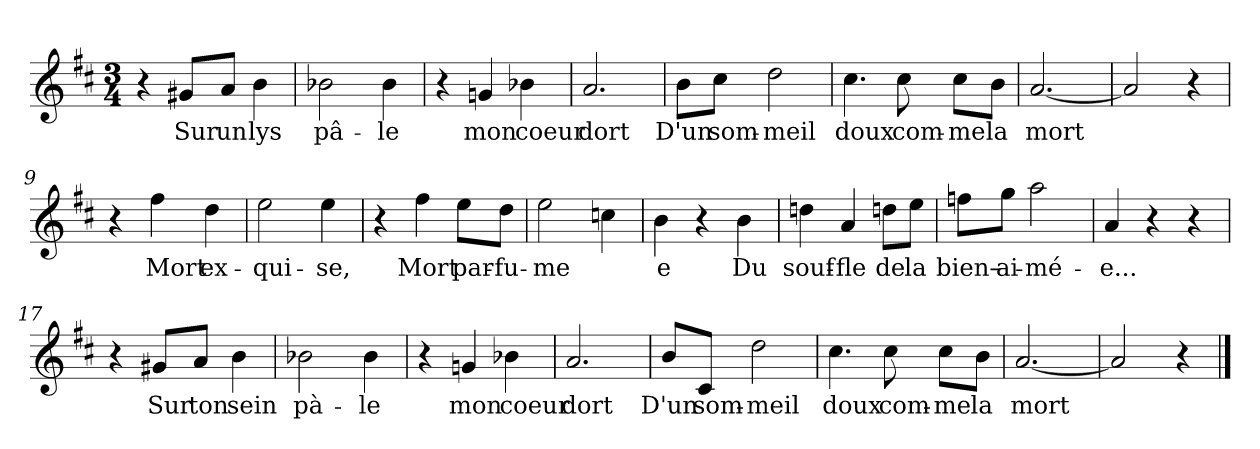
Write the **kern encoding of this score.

**kern	**text
*part1	*part1
*staff1	*staff1
*clefG2	*
*k[f#c#]	*
*M3/4	*
=1	=1
4r	.
!	!LO:LY:b
8g#X/L	Sur
!	!LO:LY:b
8a/J	un
!	!LO:LY:b
4b\	lys
=2	=2
!	!LO:LY:b
2b-X\	pâ-
!	!LO:LY:b
4b-\	-le
=3	=3
4r	.
!	!LO:LY:b
4gn/	mon
!	!LO:LY:b
4b-X\	coeur
=4	=4
!	!LO:LY:b
2.a/	dort
=5	=5
!	!LO:LY:b
8b\L	D'un
!	!LO:LY:b
8cc#\J	som-
!	!LO:LY:b
2dd\	-meil
=6	=6
!	!LO:LY:b
4.cc#\	doux
!	!LO:LY:b
8cc#\	com-
!	!LO:LY:b
8cc#\L	-me
!	!LO:LY:b
8b\J	la
=7	=7
!	!LO:LY:b
[2.a/	mort
=8	=8
2a/]	.
4r	.
=9	=9
4r	.
!	!LO:LY:b
4ff#\	Mort
!	!LO:LY:b
4dd\	ex-
=10	=10
!	!LO:LY:b
2ee\	-qui-
!	!LO:LY:b
4ee\	-se,
!!LO:LB:g=z
=11	=11
4r	.
!	!LO:LY:b
4ff#\	Mort
!	!LO:LY:b
8ee\L	par-
!	!LO:LY:b
8dd\J	-fu-
=12	=12
!	!LO:LY:b
2ee\	-me
4ccn\	.
=13	=13
!	!LO:LY:b
4b\	-e
4r	.
!	!LO:LY:b
4b\	Du
=14	=14
!	!LO:LY:b
4ddn\	souf-
!	!LO:LY:b
4a/	-fle
!	!LO:LY:b
8ddn\L	de
!	!LO:LY:b
8ee\J	la
=15	=15
!	!LO:LY:b
8ffn\L	bien–
!	!LO:LY:b
8gg\J	ai-
!	!LO:LY:b
2aa\	-mé-
=16	=16
!	!LO:LY:b
4a/	-e...
4r	.
4r	.
=17	=17
4r	.
!	!LO:LY:b
8g#X/L	Sur
!	!LO:LY:b
8a/J	ton
!	!LO:LY:b
4b\	sein
=18	=18
!	!LO:LY:b
2b-X\	pà-
!	!LO:LY:b
4b-\	-le
=19	=19
4r	.
!	!LO:LY:b
4gn/	mon
!	!LO:LY:b
4b-X\	coeur
=20	=20
!	!LO:LY:b
2.a/	dort
!!LO:LB:g=z
=21	=21
!	!LO:LY:b
8b/L	D'un
!	!LO:LY:b
8c#/J	som-
!	!LO:LY:b
2dd\	-meil
=22	=22
!	!LO:LY:b
4.cc#\	doux
!	!LO:LY:b
8cc#\	com-
!	!LO:LY:b
8cc#\L	-me
!	!LO:LY:b
8b\J	la
=23	=23
!	!LO:LY:b
[2.a/	mort
=24	=24
2a/]	.
4r	.
==	==
*-	*-
